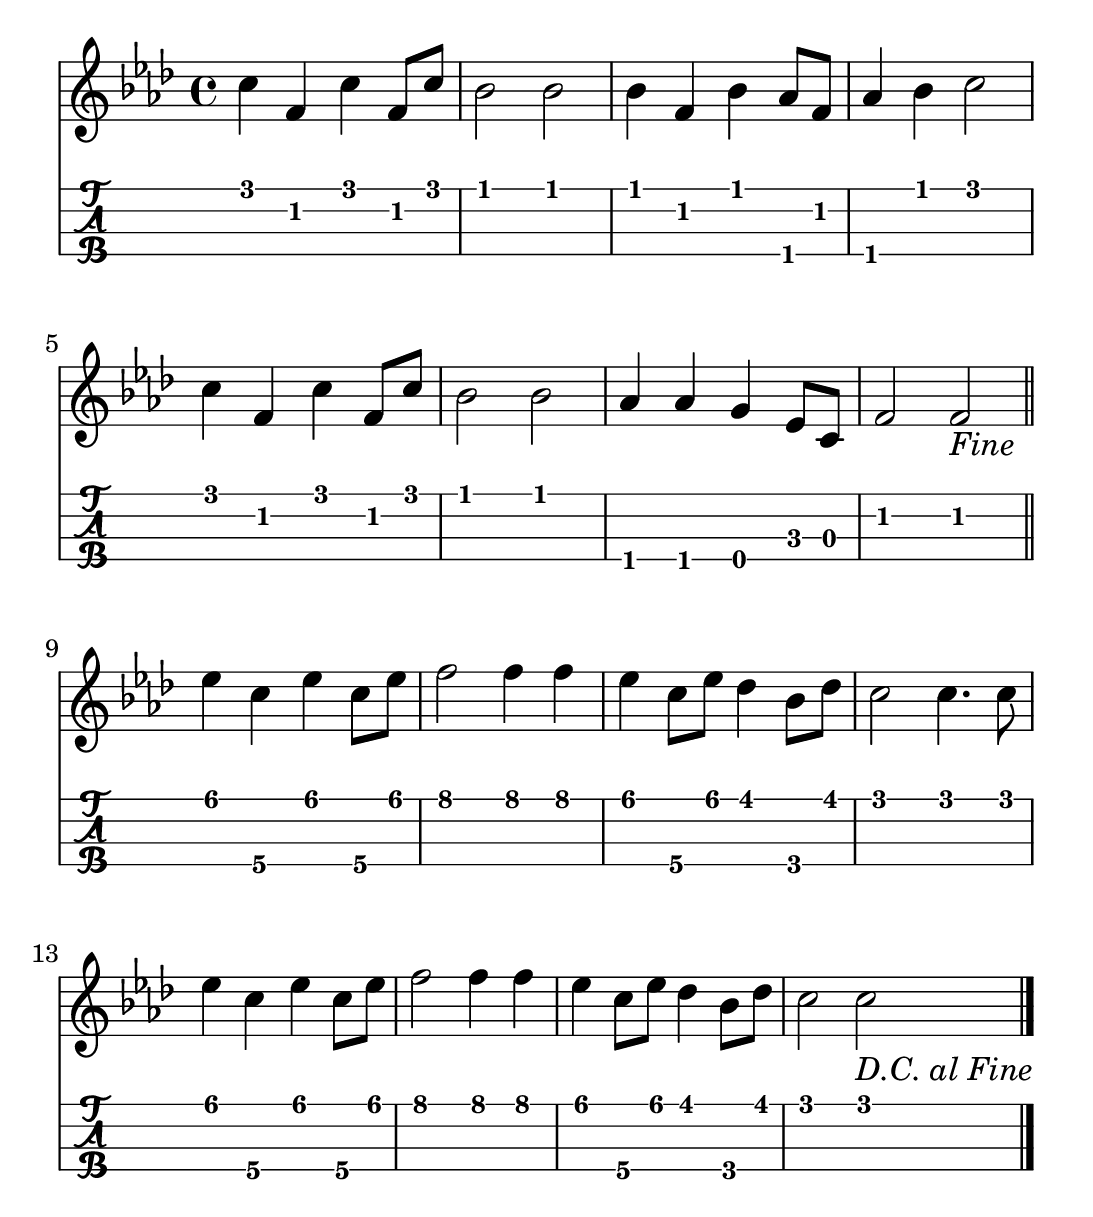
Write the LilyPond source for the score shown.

partoA = {
  <c'\1>4 <f\2>4 <c'\1>4 <f\2>8 <c'\1>8
  <bes\1>2 <bes\1>2
  <bes\1>4 <f\2>4 <bes\1>4 <aes\4>8 <f\2>8
  <aes\4>4 <bes\1>4 <c'\1>2
  <c'\1>4 <f\2>4 <c'\1>4 <f\2>8 <c'\1>8
  <bes\1>2 <bes\1>2
  <aes\4>4 <aes\4>4 <g\4>4 <ees\3>8 <c\3>8
  <f\2>2 <f\2>2_\markup{\italic Fine} \bar "||"
}

partoB = {
  <ees'\1>4 <c'\4>4 <ees'\1>4 <c'\4>8 <ees'\1>8
  <f'\1>2 <f'\1>4 <f'\1>4
  <ees'\1>4 <c'\4>8 <ees'\1>8 <des'\1>4 <bes\4>8 <des'\1>8
  <c'\1>2 <c'\1>4. <c'\1>8
  <ees'\1>4 <c'\4>4 <ees'\1>4 <c'\4>8 <ees'\1>8
  <f'\1>2 <f'\1>4 <f'\1>4
  <ees'\1>4 <c'\4>8 <ees'\1>8 <des'\1>4 <bes\4>8 <des'\1>8
  <c'\1>2 <c'\1>2_\markup{\italic{D.C. al Fine}} \bar "|."
}

presado = {
  \key aes \major
  \time 4/4
  \partoA
  \partoB
}

MIDI = {
  \key aes \major
  \time 4/4
  \partoA
  \partoB
  \partoA
}

\version "2.18.2"
#(set-global-staff-size 28)
\paper {
  indent = 0\cm
  paper-width = 18.5\cm
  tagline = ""
%  ragged-bottom = ##f
 % ragged-last-bottom = ##f
}
\score {
  <<
	\new Staff \with {
	  \omit StringNumber
	}
	\transpose c c' {\presado}
	\new TabStaff \with {
	  stringTunings = \stringTuning <g' c' e' a'>
	}
	\transpose c c' {\presado}
  >>
  \layout { }
}
\score {
  \new Staff \with {midiInstrument = #"cello"} {
	\unfoldRepeats
	\transpose c c' {\MIDI}
  }
	\midi { }
}

